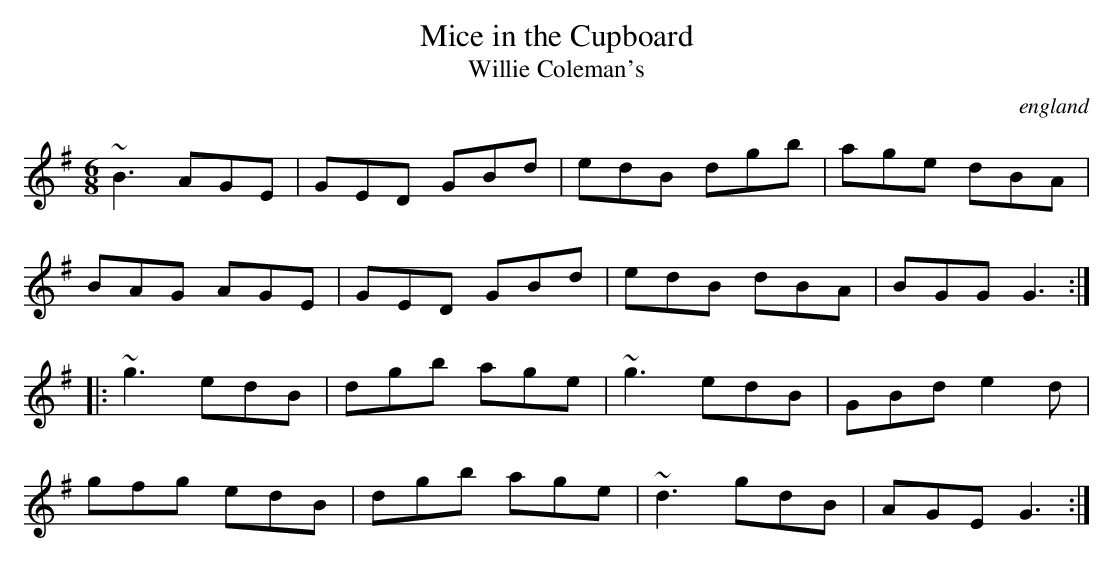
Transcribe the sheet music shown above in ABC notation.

X:1
T:Mice in the Cupboard
T:Willie Coleman's
O:england
M:6/8
L:1/8
K:G
~B3 AGE|GED GBd|edB dgb|age dBA|
BAG AGE|GED GBd|edB dBA|BGG G3:|
|:~g3 edB|dgb age|~g3 edB|GBd e2d|
gfg edB|dgb age|~d3 gdB|AGE G3:|
